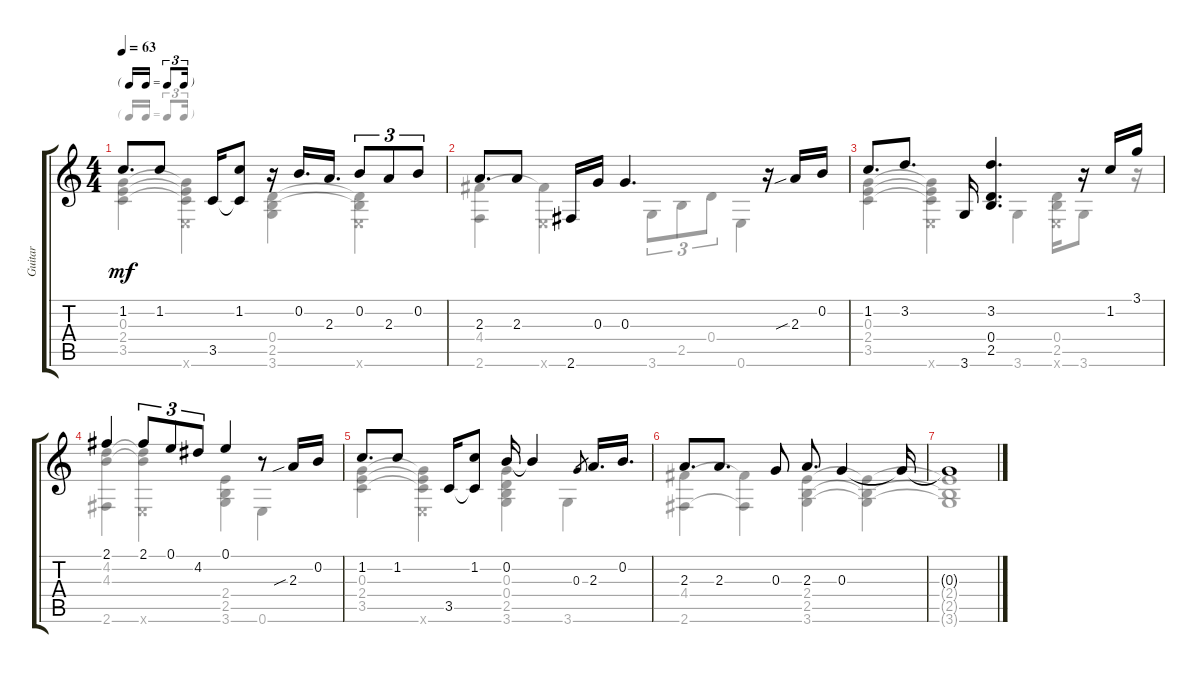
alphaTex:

\track ("Guitar" "Guitar") {instrument acousticguitarsteel}
\staff {score tabs}
\tuning (E4 B3 G3 D3 A2 E2) {hide}
\voice
\ts (4 4)
\tf triplet16th
\tempo 63
\clef g2
\ks c
1.2.8{d dy mf} 1.2.8 3.5.16 (1.2 3.5{t}).8 r.16 0.2.16{d} 2.3.16{d} 0.2.8{tu (3 2)} 2.3.8{tu (3 2)} 0.2.8{tu (3 2)} |
2.3.8{d} 2.3.8 2.6.16 0.3.16 0.3.4{d} r.16 2.3{sib}.16 0.2.16 |
1.2.8{d} 3.2.8{d} 3.6.16 (3.2 0.4 2.5).4{d} r.16 1.2.16 3.1.16 |
2.1.4 2.1.8{tu (3 2)} 0.1.8{tu (3 2)} 4.2.8{tu (3 2)} 0.1.4 r.8 2.3{sib}.16 0.2.16 |
1.2.8{d} 1.2.8 3.5.16 (1.2 3.5{t}).8 0.2.16 0.2{t}.4 0.3.8{gr} 2.3.16{d} 0.2.16{d} |
2.3.8{d} 2.3.8{d} 0.3.8 2.3.8{d} 0.3.4 0.3{t}.16 |
0.3{t}.1
\voice
\clef g2
\ottava regular
\simile none
\ks c
(0.3 2.4 3.5).4{dy mf} (0.3{t} 2.4{t} 3.5{t} 0.6{x}).4 (0.4 2.5 3.6).4 (0.4{t} 2.5{t} 0.6{x}).4 |
(4.4 2.6).4 (4.4{t} 0.6{x}).4 3.6.8{tu (3 2)} 2.5.8{tu (3 2)} 0.4.8{tu (3 2)} 0.6.4 |
(0.3 2.4 3.5).4 (0.3{t} 2.4{t} 3.5{t} 0.6{x}).4 3.6.4 (0.4 2.5 0.6{x}).16 3.6.8 r.16 |
(4.2 4.3 2.6).4 (4.2{t} 4.3{t} 0.6{x}).4 (2.4 2.5 3.6).4 0.6.4 |
(0.3 2.4 3.5).4 (0.3{t} 2.4{t} 3.5{t} 0.6{x}).4 (0.3 0.4 2.5 3.6).4 3.6.4 |
(4.4 2.6).4 (4.4{t} 2.6{t}).4 (2.4 2.5 3.6).4 (2.4{t} 2.5{t} 3.6{t}).4 |
(2.4{t} 2.5{t} 3.6{t}).1
